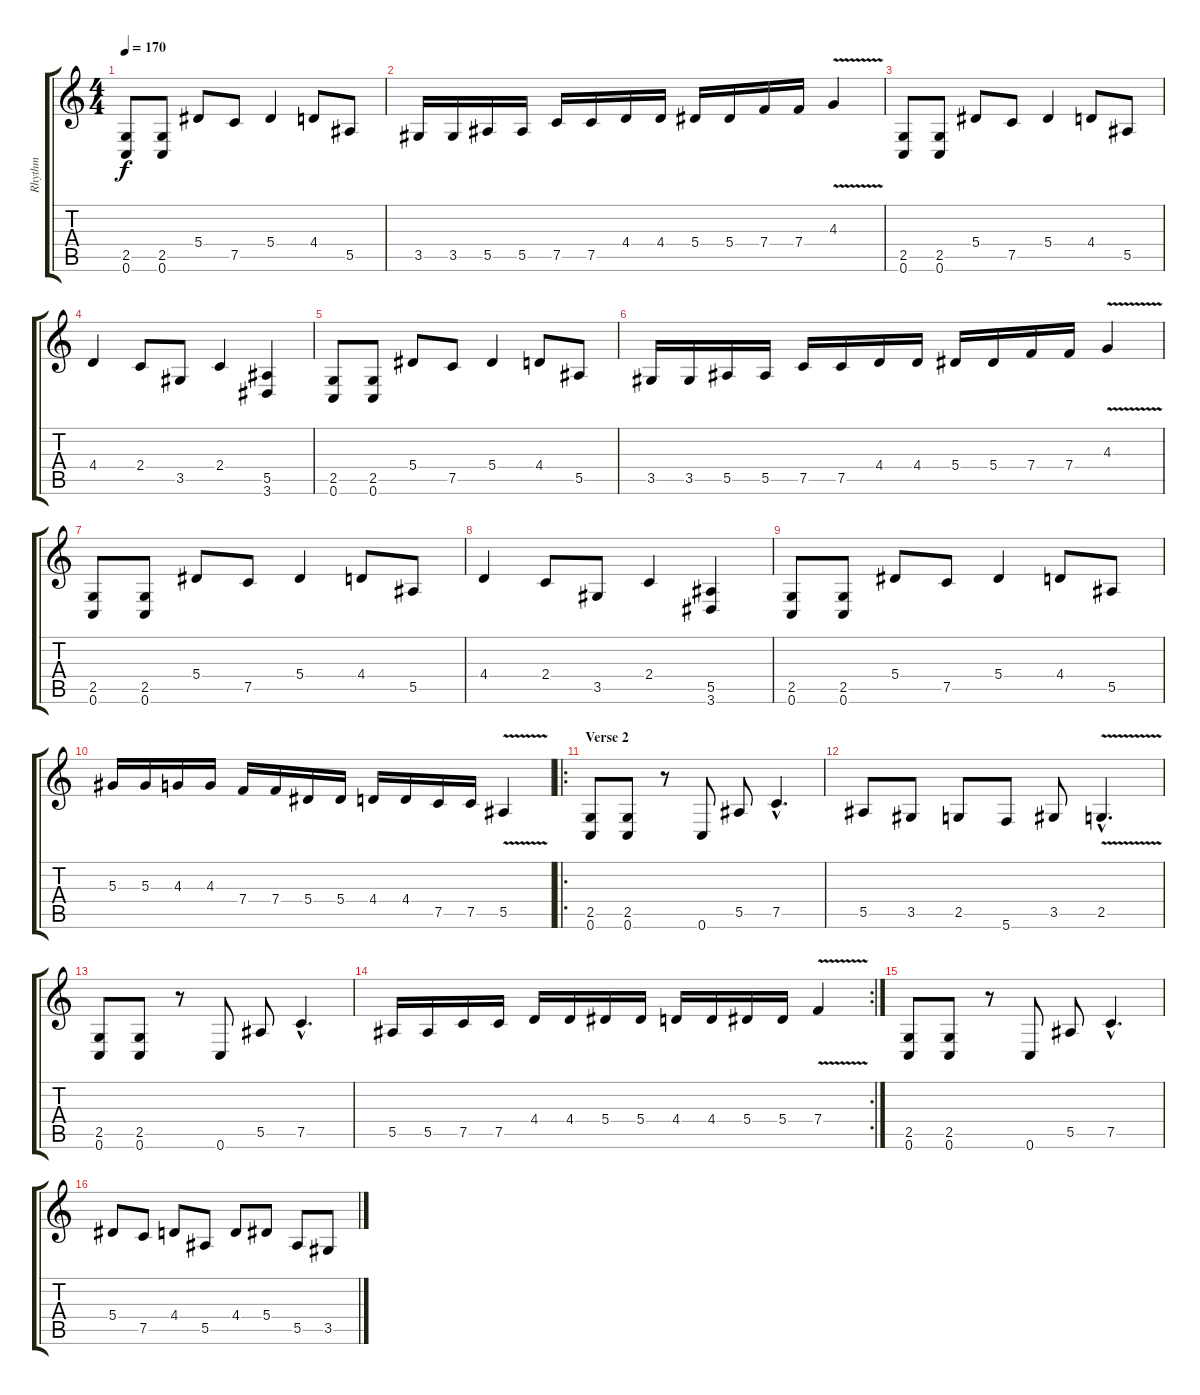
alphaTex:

\track ("Rhythm" "Rhythm") {instrument distortionguitar}
\staff {score tabs}
\tuning (C4 G3 Eb3 Bb2 F2 C2) {hide}
\ts (4 4)
\tempo 170
\clef g2
\ks c
(2.5 0.6).8{dy f} (2.5 0.6).8 5.4.8 7.5.8 5.4.4 4.4.8 5.5.8 |
3.5.16 3.5.16 5.5.16 5.5.16 7.5.16 7.5.16 4.4.16 4.4.16 5.4.16 5.4.16 7.4.16 7.4.16 4.3{v}.4 |
(2.5 0.6).8 (2.5 0.6).8 5.4.8 7.5.8 5.4.4 4.4.8 5.5.8 |
4.4.4 2.4.8 3.5.8 2.4.4 (5.5 3.6).4 |
(2.5 0.6).8 (2.5 0.6).8 5.4.8 7.5.8 5.4.4 4.4.8 5.5.8 |
3.5.16 3.5.16 5.5.16 5.5.16 7.5.16 7.5.16 4.4.16 4.4.16 5.4.16 5.4.16 7.4.16 7.4.16 4.3{v}.4 |
(2.5 0.6).8 (2.5 0.6).8 5.4.8 7.5.8 5.4.4 4.4.8 5.5.8 |
4.4.4 2.4.8 3.5.8 2.4.4 (5.5 3.6).4 |
(2.5 0.6).8 (2.5 0.6).8 5.4.8 7.5.8 5.4.4 4.4.8 5.5.8 |
5.3.16 5.3.16 4.3.16 4.3.16 7.4.16 7.4.16 5.4.16 5.4.16 4.4.16 4.4.16 7.5.16 7.5.16 5.5{v}.4 |
\ro
\section ("" "Verse 2")
(2.5 0.6).8 (2.5 0.6).8 r.8 0.6.8 5.5.8 7.5{hac}.4{d} |
5.5.8 3.5.8 2.5.8 5.6.8 3.5.8 2.5{v hac}.4{d} |
(2.5 0.6).8 (2.5 0.6).8 r.8 0.6.8 5.5.8 7.5{hac}.4{d} |
\rc 2
5.5.16 5.5.16 7.5.16 7.5.16 4.4.16 4.4.16 5.4.16 5.4.16 4.4.16 4.4.16 5.4.16 5.4.16 7.4{v}.4 |
(2.5 0.6).8 (2.5 0.6).8 r.8 0.6.8 5.5.8 7.5{hac}.4{d} |
5.4.8 7.5.8 4.4.8 5.5.8 4.4.8 5.4.8 5.5.8 3.5.8
